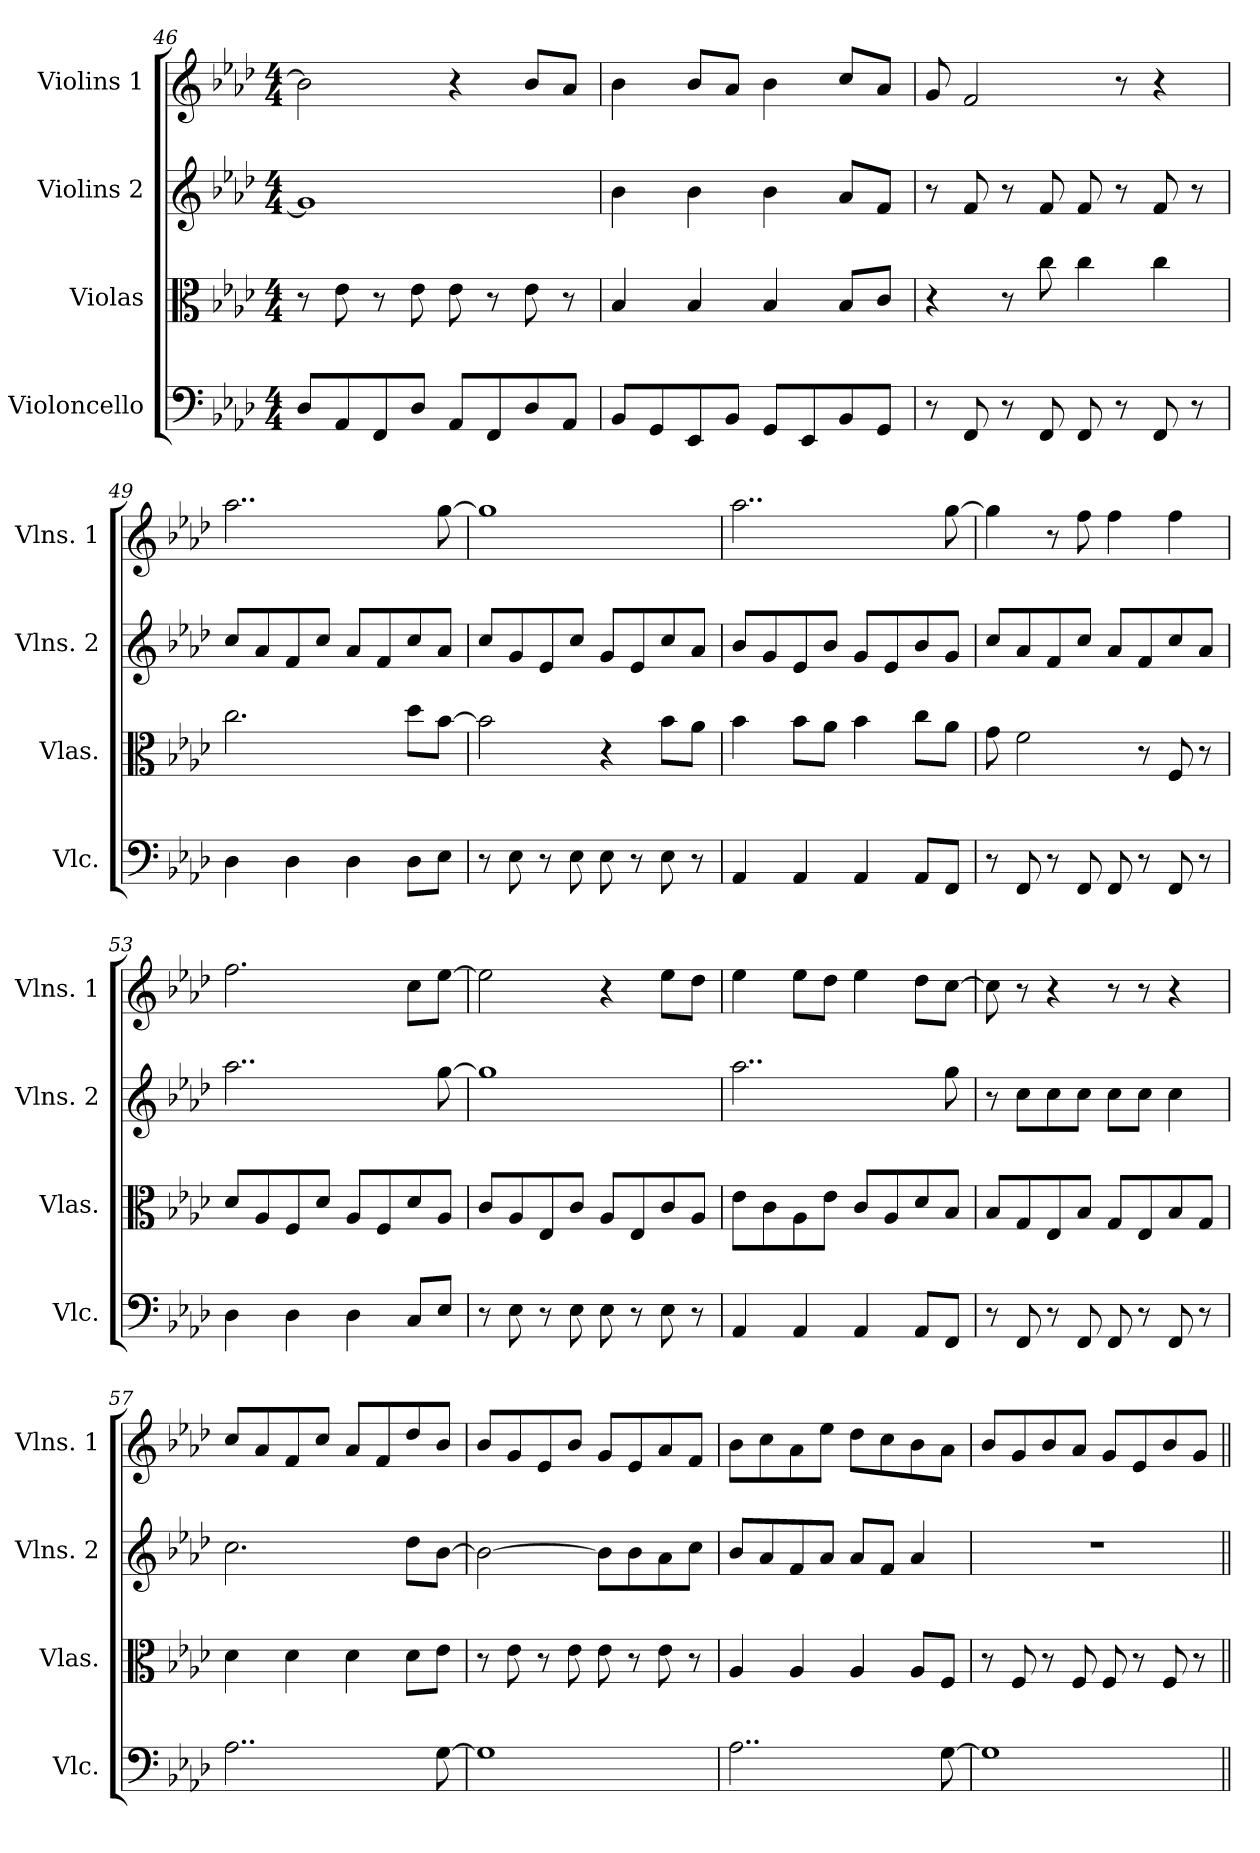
**kern	**kern	**kern	**kern
*part4	*part3	*part2	*part1
*staff4	*staff3	*staff2	*staff1
*I"Violoncello	*I"Violas	*I"Violins 2	*I"Violins 1
*I'Vlc.	*I'Vlas.	*I'Vlns. 2	*I'Vlns. 1
*clefF4	*clefC3	*clefG2	*clefG2
*k[b-e-a-d-]	*k[b-e-a-d-]	*k[b-e-a-d-]	*k[b-e-a-d-]
*A-:	*A-:	*A-:	*A-:
*M4/4	*M4/4	*M4/4	*M4/4
=46	=46	=46	=46
8D-/L	8r	1g]	2b-\]
8AA-/	8e-\	.	.
8FF/	8r	.	.
8D-/J	8e-\	.	.
8AA-/L	8e-\	.	4r
8FF/	8r	.	.
8D-/	8e-\	.	8b-/L
8AA-/J	8r	.	8a-/J
=47	=47	=47	=47
8BB-/L	4B-/	4b-\	4b-\
8GG/	.	.	.
8EE-/	4B-/	4b-\	8b-/L
8BB-/J	.	.	8a-/J
8GG/L	4B-/	4b-\	4b-\
8EE-/	.	.	.
8BB-/	8B-/L	8a-/L	8cc/L
8GG/J	8c/J	8f/J	8a-/J
=48	=48	=48	=48
8r	4r	8r	8g/
8FF/	.	8f/	2f/
8r	8r	8r	.
8FF/	8cc\	8f/	.
8FF/	4cc\	8f/	.
8r	.	8r	8r
8FF/	4cc\	8f/	4r
8r	.	8r	.
!!LO:LB:g=z
=49	=49	=49	=49
4D-\	2.cc\	8cc/L	2..aa-\
.	.	8a-/	.
4D-\	.	8f/	.
.	.	8cc/J	.
4D-\	.	8a-/L	.
.	.	8f/	.
8D-\L	8dd-\L	8cc/	.
8E-\J	[8b-\J	8a-/J	[8gg\
=50	=50	=50	=50
8r	2b-\]	8cc/L	1gg]
8E-\	.	8g/	.
8r	.	8e-/	.
8E-\	.	8cc/J	.
8E-\	4r	8g/L	.
8r	.	8e-/	.
8E-\	8b-\L	8cc/	.
8r	8a-\J	8a-/J	.
=51	=51	=51	=51
4AA-/	4b-\	8b-/L	2..aa-\
.	.	8g/	.
4AA-/	8b-\L	8e-/	.
.	8a-\J	8b-/J	.
4AA-/	4b-\	8g/L	.
.	.	8e-/	.
8AA-/L	8cc\L	8b-/	.
8FF/J	8a-\J	8g/J	[8gg\
=52	=52	=52	=52
8r	8g\	8cc/L	4gg\]
8FF/	2f\	8a-/	.
8r	.	8f/	8r
8FF/	.	8cc/J	8ff\
8FF/	.	8a-/L	4ff\
8r	8r	8f/	.
8FF/	8F/	8cc/	4ff\
8r	8r	8a-/J	.
!!LO:LB:g=z
=53	=53	=53	=53
4D-\	8d-/L	2..aa-\	2.ff\
.	8A-/	.	.
4D-\	8F/	.	.
.	8d-/J	.	.
4D-\	8A-/L	.	.
.	8F/	.	.
8C/L	8d-/	.	8cc\L
8E-/J	8A-/J	[8gg\	[8ee-\J
=54	=54	=54	=54
8r	8c/L	1gg]	2ee-\]
8E-\	8A-/	.	.
8r	8E-/	.	.
8E-\	8c/J	.	.
8E-\	8A-/L	.	4r
8r	8E-/	.	.
8E-\	8c/	.	8ee-\L
8r	8A-/J	.	8dd-\J
=55	=55	=55	=55
4AA-/	8e-\L	2..aa-\	4ee-\
.	8c\	.	.
4AA-/	8A-\	.	8ee-\L
.	8e-\J	.	8dd-\J
4AA-/	8c/L	.	4ee-\
.	8A-/	.	.
8AA-/L	8d-/	.	8dd-\L
8FF/J	8B-/J	8gg\	[8cc\J
=56	=56	=56	=56
8r	8B-/L	8r	8cc\]
8FF/	8G/	8cc\L	8r
8r	8E-/	8cc\	4r
8FF/	8B-/J	8cc\J	.
8FF/	8G/L	8cc\L	8r
8r	8E-/	8cc\J	8r
8FF/	8B-/	4cc\	4r
8r	8G/J	.	.
!!LO:PB:g=z
=57	=57	=57	=57
2..A-\	4d-\	2.cc\	8cc/L
.	.	.	8a-/
.	4d-\	.	8f/
.	.	.	8cc/J
.	4d-\	.	8a-/L
.	.	.	8f/
.	8d-\L	8dd-\L	8dd-/
[8G\	8e-\J	[8b-\J	8b-/J
=58	=58	=58	=58
1G]	8r	2b-\_	8b-/L
.	8e-\	.	8g/
.	8r	.	8e-/
.	8e-\	.	8b-/J
.	8e-\	8b-\L]	8g/L
.	8r	8b-\	8e-/
.	8e-\	8a-\	8a-/
.	8r	8cc\J	8f/J
=59	=59	=59	=59
2..A-\	4A-/	8b-/L	8b-\L
.	.	8a-/	8cc\
.	4A-/	8f/	8a-\
.	.	8a-/J	8ee-\J
.	4A-/	8a-/L	8dd-\L
.	.	8f/J	8cc\
.	8A-/L	4a-/	8b-\
[8G\	8F/J	.	8a-\J
=60	=60	=60	=60
1G]	8r	1r	8b-/L
.	8F/	.	8g/
.	8r	.	8b-/
.	8F/	.	8a-/J
.	8F/	.	8g/L
.	8r	.	8e-/
.	8F/	.	8b-/
.	8r	.	8g/J
=||	=||	=||	=||
*-	*-	*-	*-
